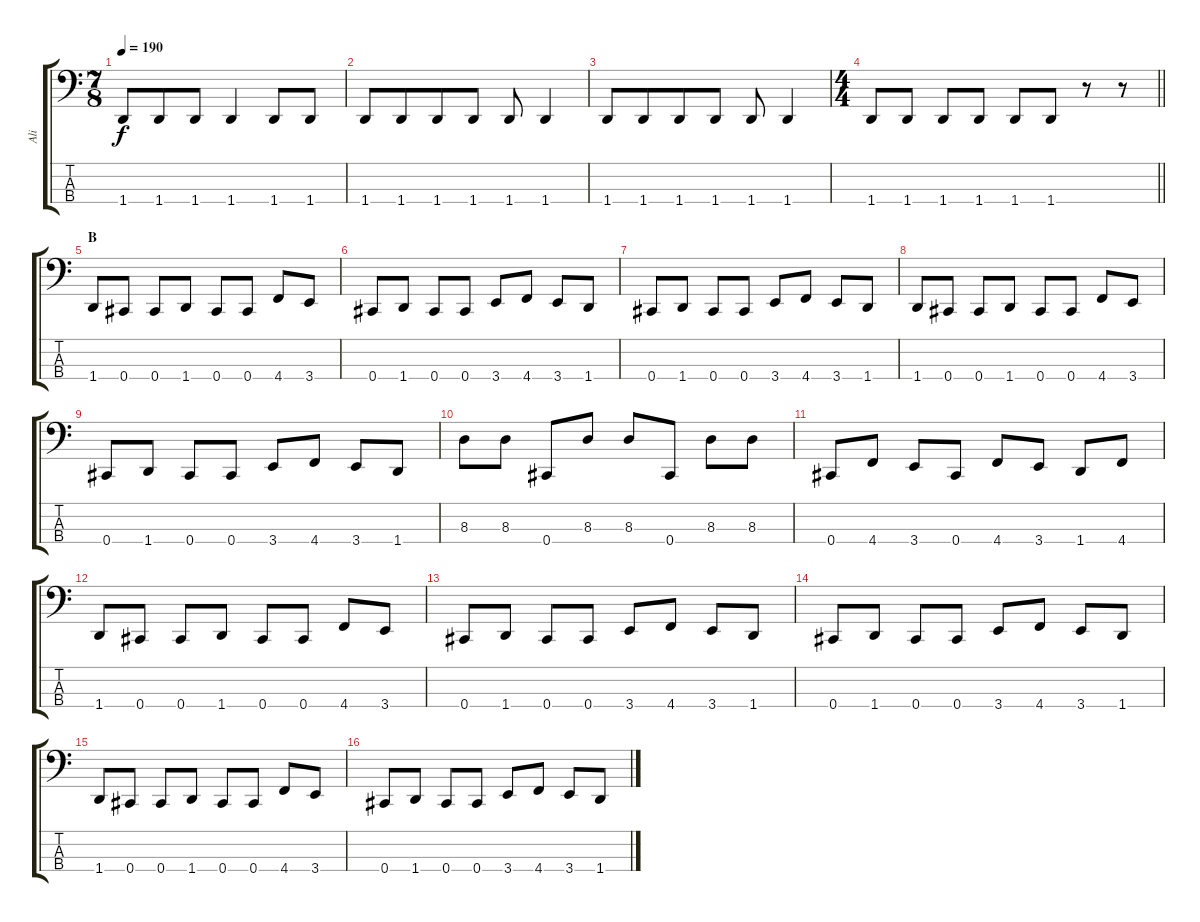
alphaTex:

\track ("Ali" "Ali") {instrument electricbassfinger}
\staff {score tabs}
\tuning (E2 B1 Gb1 Db1) {hide}
\ts (7 8)
\tempo 190
\clef f4
\ks c
1.4.8{dy f} 1.4.8 1.4.8 1.4.4 1.4.8 1.4.8 |
1.4.8 1.4.8 1.4.8 1.4.8 1.4.8 1.4.4 |
1.4.8 1.4.8 1.4.8 1.4.8 1.4.8 1.4.4 |
\ts (4 4)
\barLineRight lightlight
1.4.8 1.4.8 1.4.8 1.4.8 1.4.8 1.4.8 r.8 r.8 |
\section ("" "B")
1.4.8 0.4.8 0.4.8 1.4.8 0.4.8 0.4.8 4.4.8 3.4.8 |
0.4.8 1.4.8 0.4.8 0.4.8 3.4.8 4.4.8 3.4.8 1.4.8 |
0.4.8 1.4.8 0.4.8 0.4.8 3.4.8 4.4.8 3.4.8 1.4.8 |
1.4.8 0.4.8 0.4.8 1.4.8 0.4.8 0.4.8 4.4.8 3.4.8 |
0.4.8 1.4.8 0.4.8 0.4.8 3.4.8 4.4.8 3.4.8 1.4.8 |
8.3.8 8.3.8 0.4.8 8.3.8 8.3.8 0.4.8 8.3.8 8.3.8 |
0.4.8 4.4.8 3.4.8 0.4.8 4.4.8 3.4.8 1.4.8 4.4.8 |
1.4.8 0.4.8 0.4.8 1.4.8 0.4.8 0.4.8 4.4.8 3.4.8 |
0.4.8 1.4.8 0.4.8 0.4.8 3.4.8 4.4.8 3.4.8 1.4.8 |
0.4.8 1.4.8 0.4.8 0.4.8 3.4.8 4.4.8 3.4.8 1.4.8 |
1.4.8 0.4.8 0.4.8 1.4.8 0.4.8 0.4.8 4.4.8 3.4.8 |
0.4.8 1.4.8 0.4.8 0.4.8 3.4.8 4.4.8 3.4.8 1.4.8
